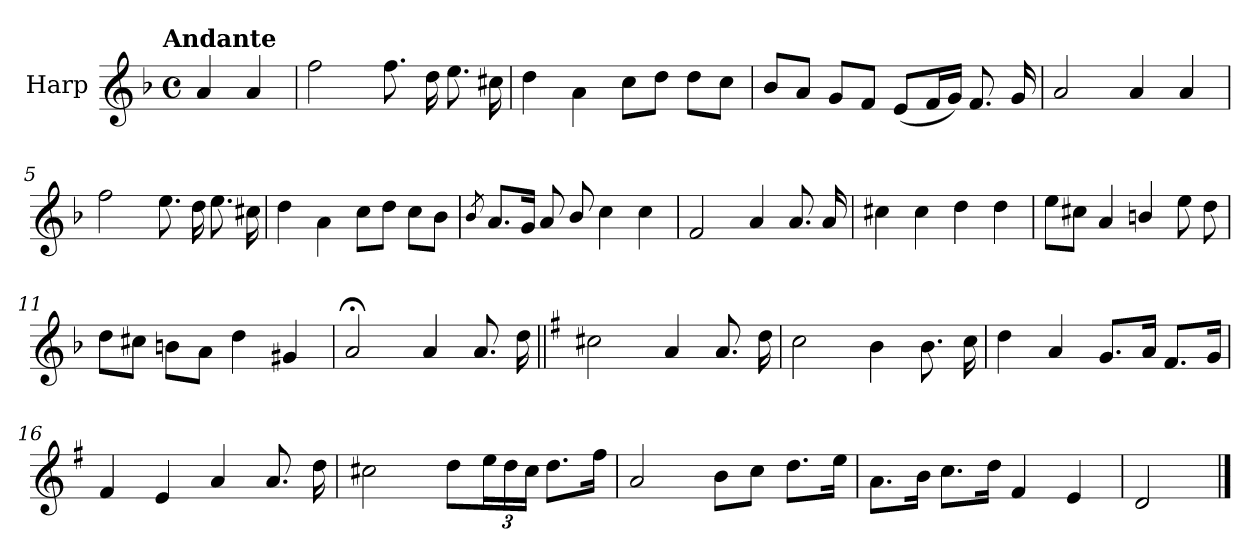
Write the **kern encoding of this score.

**kern
*part1
*staff1
*I"Harp
*I'Hrp.
*clefG2
*k[b-]
!!LO:TX:omd:t=Andante
*M4/4
*met(c)
*MM92
=
4a/
4a/
=1
2ff\
8.ff\
16dd\
8.ee\
16cc#X\
=2
4dd\
4a\
8cc\L
8dd\J
8dd\L
8cc\J
!!LO:LB:g=z
=3
8b-/L
8a/J
8g/L
8f/J
(<8e/L
16f/L
16g/JJ)
8.f/
16g/
=4
2a/
4a/
4a/
=5
2ff\
8.ee\
16dd\
8.ee\
16cc#X\
=6
4dd\
4a\
8cc\L
8dd\J
8cc\L
8b-\J
=7
8qb-/
8.a/L
16g/Jk
8a/
8b-/
4cc\
4cc\
!!LO:LB:g=z
=8
2f/
4a/
8.a/
16a/
=9
4cc#X\
4cc#\
4dd\
4dd\
=10
8ee\L
8cc#X\J
4a/
4bn/
8ee\
8dd\
=11
8dd\L
8cc#X\J
8bn\L
8a\J
4dd\
4g#X/
=12
2a;</
4a/
8.a/
16dd\
!!LO:LB:g=z
=13||
*k[f#]
2cc#X\
4a/
8.a/
16dd\
=14
2cc\
4b\
8.b\
16cc\
=15
4dd\
4a/
8.g/L
16a/Jk
8.f#/L
16g/Jk
=16
4f#/
4e/
4a/
8.a/
16dd\
!!LO:LB:g=z
=17
2cc#X\
8dd\L
*Xbrackettup
24ee\L
24dd\
24cc#\JJ
8.dd\L
16ff#\Jk
=18
2a/
8b\L
8cc\J
8.dd\L
16ee\Jk
=19
8.a\L
16b\Jk
8.cc\L
16dd\Jk
4f#/
4e/
=20
2d/
==
*-
